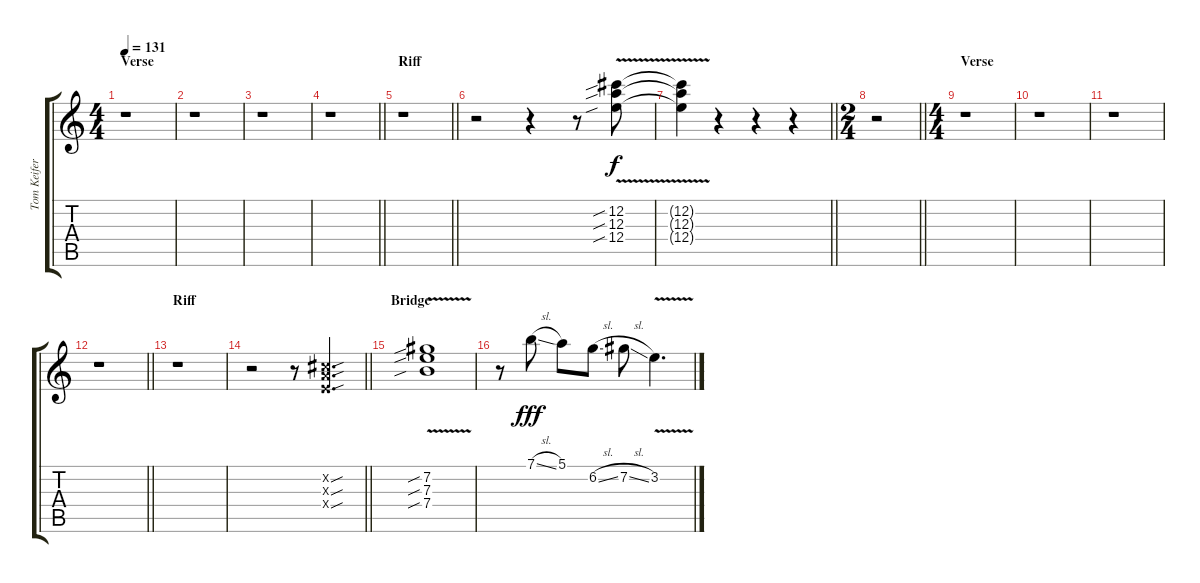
\track ("Tom Keifer - Lead Guitar" "Tom Keifer") {instrument distortionguitar}
\staff {score tabs}
\tuning (E4 Db4 A3 E3 A2 E2) {hide}
\ts (4 4)
\section ("" "Verse")
\tempo 131
\clef g2
\ks c
r.1{dy f} |
r.1 |
r.1 |
\barLineRight lightlight
r.1 |
\section ("" "Riff")
\barLineRight lightlight
r.1 |
r.2 r.4 r.8 (12.2{v sib} 12.3{v sib} 12.4{v sib}).8 |
\barLineRight lightlight
(12.2{t} 12.3{t} 12.4{t}).4 r.4 r.4 r.4 |
\ts (2 4)
\barLineRight lightlight
r.2 |
\ts (4 4)
\section ("" "Verse")
r.1 |
r.1 |
r.1 |
\barLineRight lightlight
r.1 |
\section ("" "Riff")
r.1 |
\barLineRight lightlight
r.2 r.8 (0.2{sou x} 0.3{sou x} 0.4{sou x}).4{d} |
\section ("" "Bridge")
(7.2{v sib} 7.3{v sib} 7.4{v sib}).1 |
r.8 7.1{sl}.8{dy fff} 5.1.8 6.2{sl}.8 7.2{sl}.8 3.2{v}.4{d}
